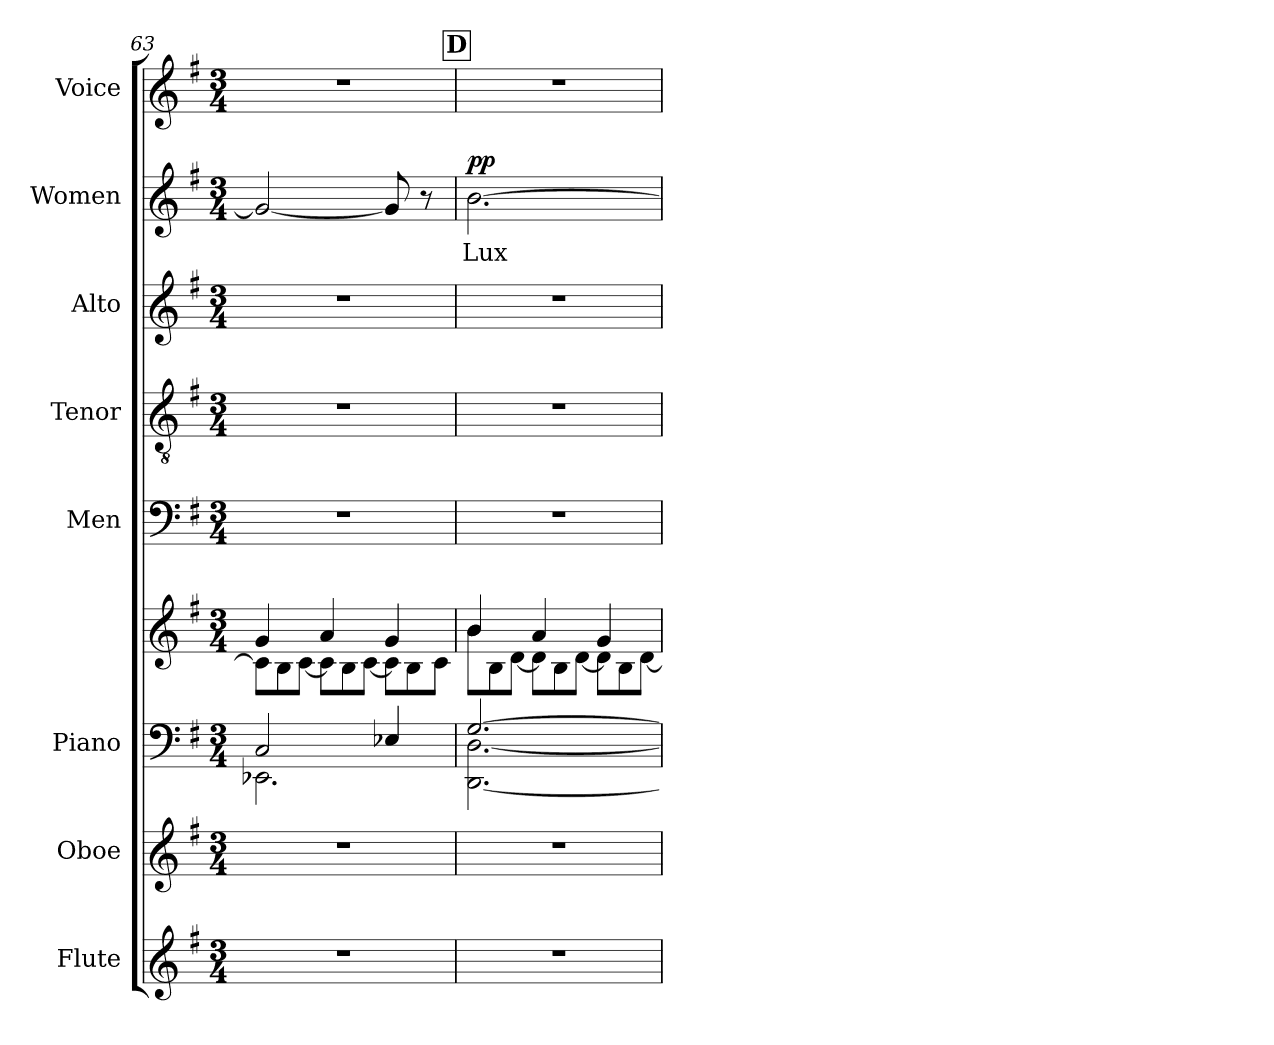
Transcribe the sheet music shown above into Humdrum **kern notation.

**kern	**kern	**kern	**kern	**kern	**kern	**kern	**kern	**text	**dynam	**kern
*part8	*part7	*part6	*part6	*part5	*part4	*part3	*part2	*part2	*part2	*part1
*staff9	*staff8	*staff7	*staff6	*staff5	*staff4	*staff3	*staff2	*staff2	*staff2	*staff1
*I"Flute	*I"Oboe	*I"Piano	*	*I"Men	*I"Tenor	*I"Alto	*I"Women	*	*	*I"Voice
*I'Fl	*I'Ob	*I'Pno.	*	*I'M.	*I'T.	*I'A.	*I'W.	*	*	*I'Vo.
*clefG2	*clefG2	*clefF4	*clefG2	*clefF4	*clefGv2	*clefG2	*clefG2	*	*	*clefG2
*k[f#]	*k[f#]	*k[f#]	*k[f#]	*k[f#]	*k[f#]	*k[f#]	*k[f#]	*	*	*k[f#]
*M3/4	*M3/4	*M3/4	*M3/4	*M3/4	*M3/4	*M3/4	*M3/4	*	*	*M3/4
=63	=63	=63	=63	=63	=63	=63	=63	=63	=63	=63
*	*	*^	*^	*	*	*	*	*	*	*
*	*	*	*	*	*Xtuplet	*	*	*	*	*	*	*
2.r	2.r	2C/	2.EE-X\	4g/	12c\L]	2.r	2.r	2.r	2g/_	.	.	2.r
.	.	.	.	.	12B\	.	.	.	.	.	.	.
.	.	.	.	.	[12c\J	.	.	.	.	.	.	.
.	.	.	.	4a/	12c\L]	.	.	.	.	.	.	.
.	.	.	.	.	12B\	.	.	.	.	.	.	.
.	.	.	.	.	[12c\J	.	.	.	.	.	.	.
.	.	4E-X/	.	4g/	12c\L]	.	.	.	8g/]	.	.	.
.	.	.	.	.	12B\	.	.	.	.	.	.	.
.	.	.	.	.	.	.	.	.	8r	.	.	.
.	.	.	.	.	12c\J	.	.	.	.	.	.	.
!!LO:REH:place=s1:a:B:fs=14:t=D
=64	=64	=64	=64	=64	=64	=64	=64	=64	=64	=64	=64	=64
!	!	!	!	!	!	!	!	!	!LO:TX:a:t=ALL VOICES (T. & B. octave lower)	!	!	!
!	!	!	!	!	!	!	!	!	!	!LO:LY:b	!LO:DY:a	!
*	*	*	*	*	*	*	*	*	*^	*	*	*
2.r	2.r	[2.G!/	[2.DD\ [2.D\	4b/	12b\L	2.r	2.r	2.r	[2.b\	[2.B/yy	Lux	pp	2.r
.	.	.	.	.	12B\	.	.	.	.	.	.	.	.
.	.	.	.	.	[12d\J	.	.	.	.	.	.	.	.
.	.	.	.	4a/	12d\L]	.	.	.	.	.	.	.	.
.	.	.	.	.	12B\	.	.	.	.	.	.	.	.
.	.	.	.	.	[12d\J	.	.	.	.	.	.	.	.
.	.	.	.	4g/	12d\L]	.	.	.	.	.	.	.	.
.	.	.	.	.	12B\	.	.	.	.	.	.	.	.
.	.	.	.	.	[12d\J	.	.	.	.	.	.	.	.
*	*	*v	*v	*	*	*	*	*	*v	*v	*	*	*
*	*	*	*v	*v	*	*	*	*	*	*	*
=	=	=	=	=	=	=	=	=	=	=
*-	*-	*-	*-	*-	*-	*-	*-	*-	*-	*-
